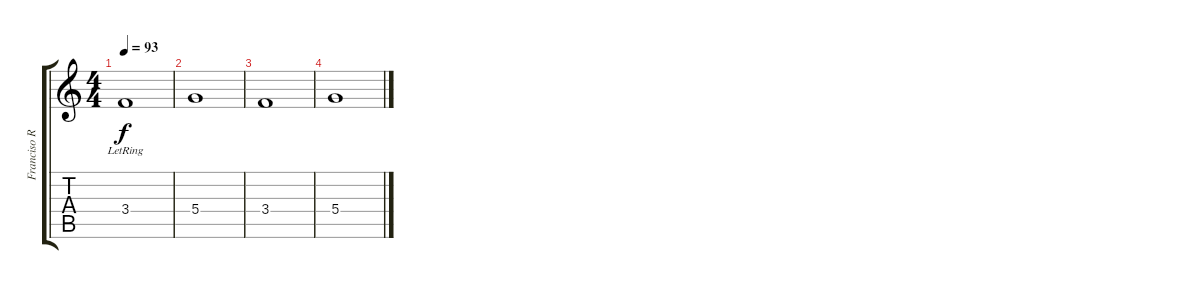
\track ("Franciso Risso [Lead]" "Franciso R") {instrument distortionguitar}
\staff {score tabs}
\tuning (E4 B3 G3 D3 A2 E2) {hide}
\ts (4 4)
\tempo 93
\clef g2
\ks c
3.4{lr}.1{dy f} |
5.4.1{volume 10} |
3.4.1 |
5.4.1
